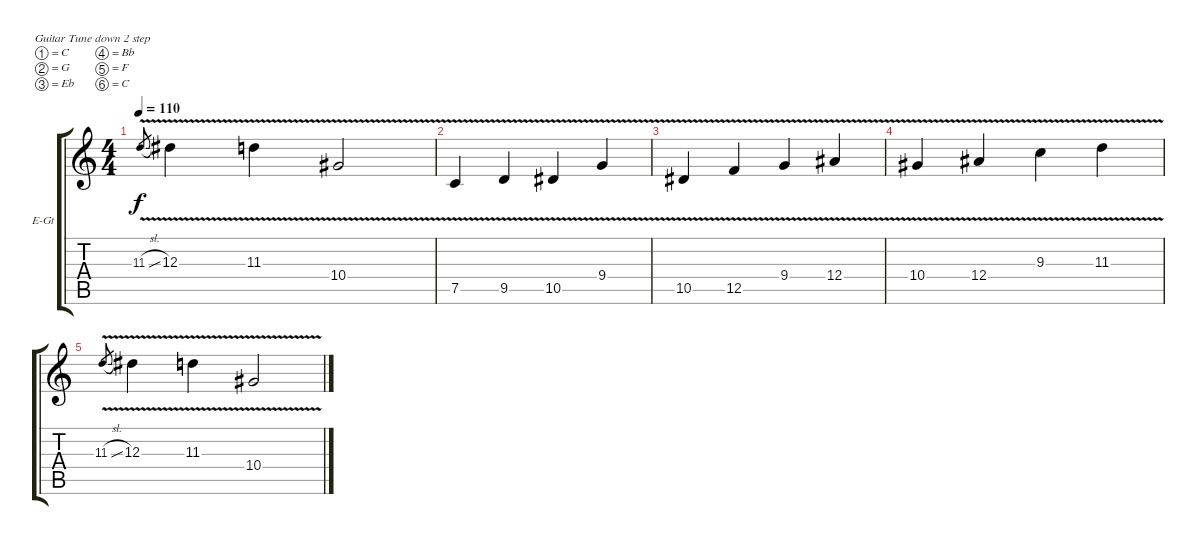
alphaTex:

\defaultSystemsLayout 4
\bracketExtendMode groupsimilarinstruments
\firstSystemTrackNameOrientation horizontal
\otherSystemsTrackNameOrientation horizontal
\track ("Electric Guitar 14" "E-Gt") {instrument distortionguitar}
\staff {score tabs}
\tuning (C4 G3 Eb3 Bb2 F2 C2)
\ts (4 4)
\tempo 110
\clef g2
\ks c
11.3{v sl}.8{gr dy f} 12.3{v}.4 11.3{v}.4 10.4{v}.2 |
7.5{v}.4 9.5{v}.4 10.5{v}.4 9.4{v}.4 |
10.5{v}.4 12.5{v}.4 9.4{v}.4 12.4{v}.4 |
10.4{v}.4 12.4{v}.4 9.3{v}.4 11.3{v}.4 |
11.3{v sl}.8{gr} 12.3{v}.4 11.3{v}.4 10.4{v}.2
